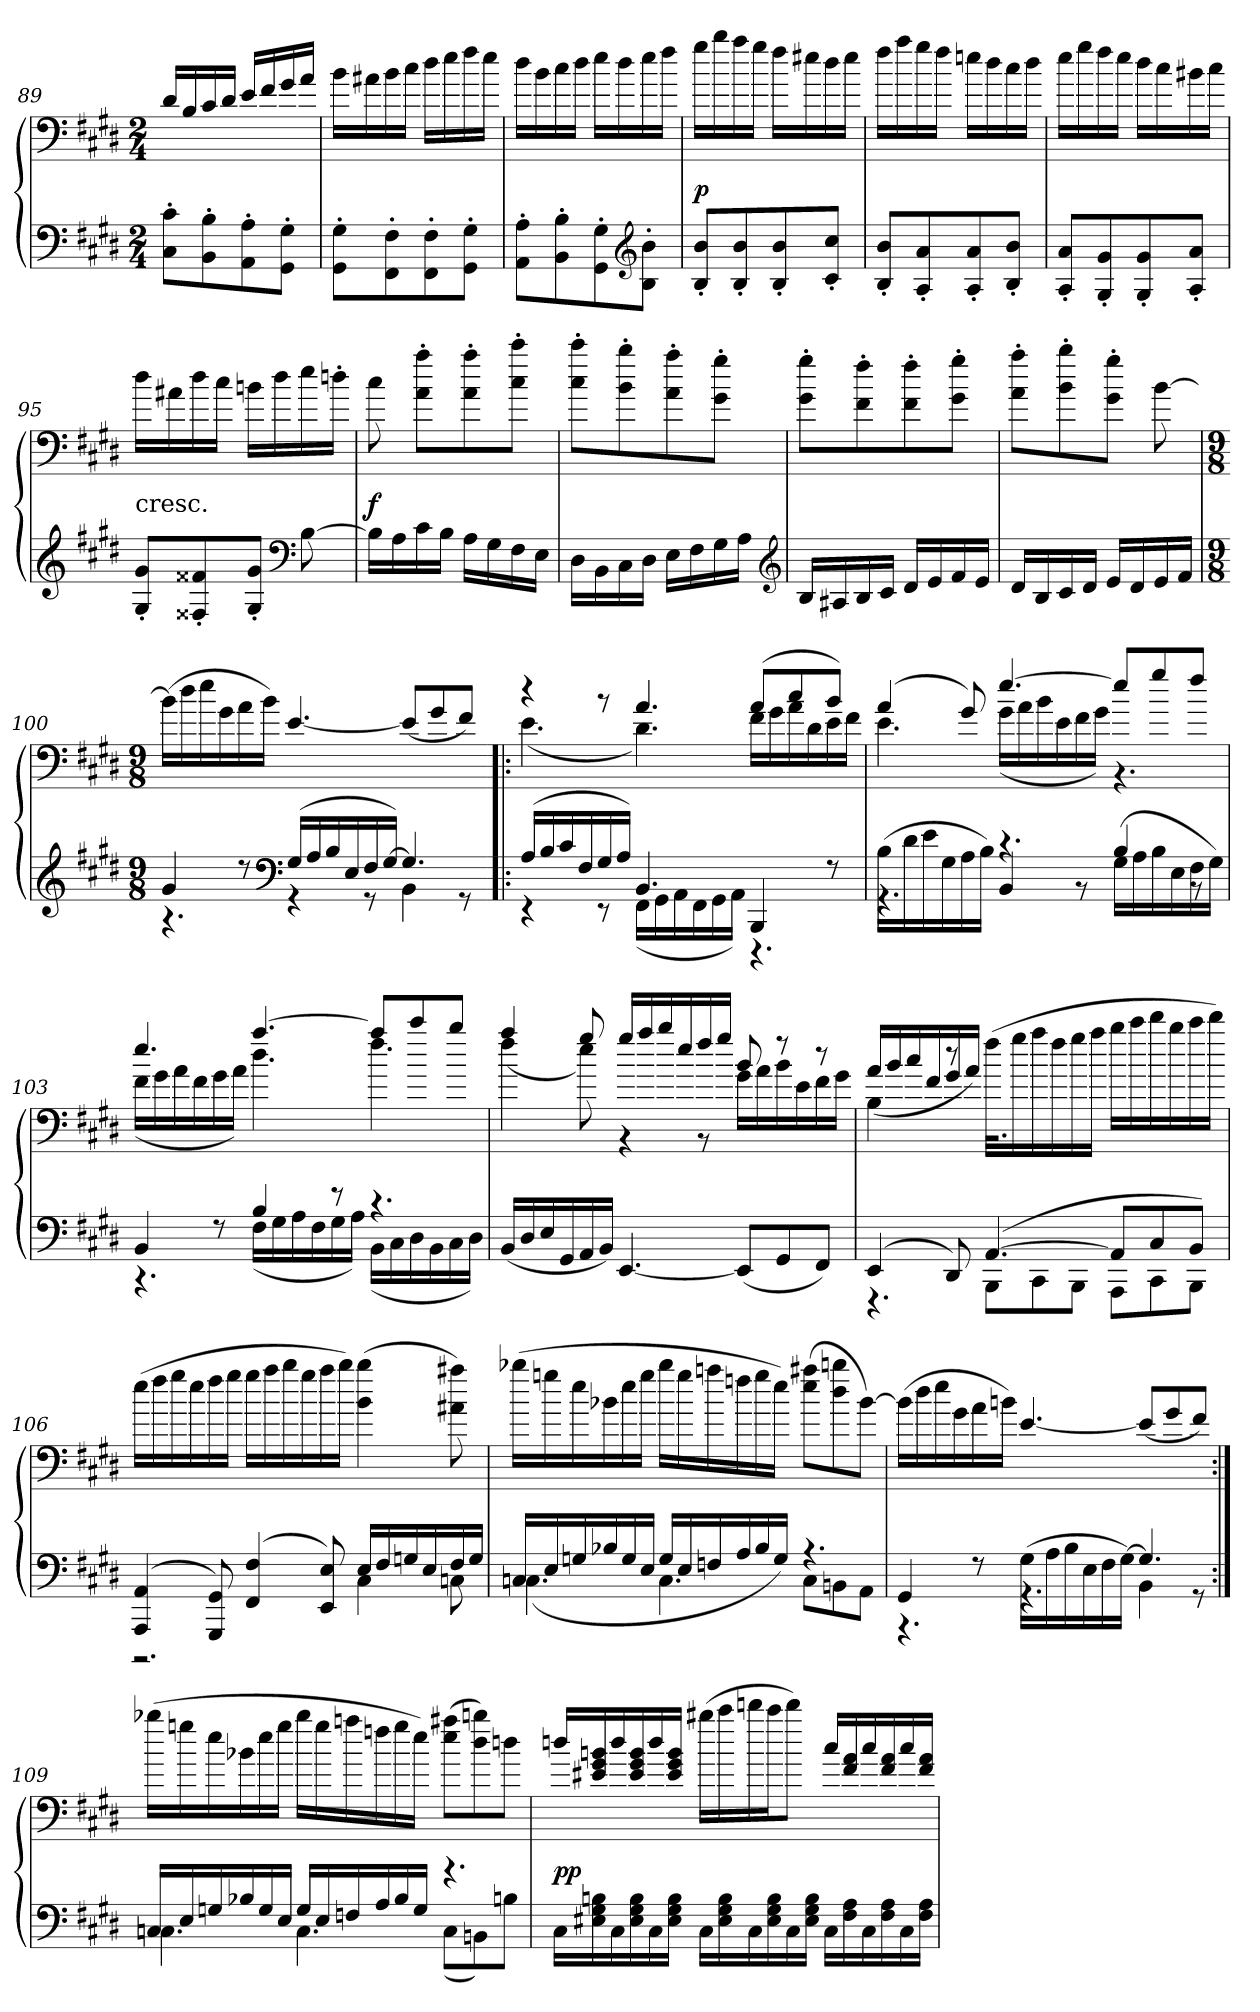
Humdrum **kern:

**kern	**kern	**dynam
*part1	*part1	*part1
*staff2	*staff1	*staff1/2
*clefF4	*clefF4	*
*k[f#c#g#d#]	*k[f#c#g#d#]	*
*E:	*E:	*
*M2/4	*M2/4	*
=89	=89	=89
8C#'\ 8c#'\L	16d#/LL	.
.	16B/	.
8BB'\ 8B'\	16c#/	.
.	16d#/JJ	.
8AA'\ 8A'\	16e/LL	.
.	16f#/	.
8GG#'\ 8G#'\J	16g#/	.
.	16a/JJ	.
=90	=90	=90
8GG#'\ 8G#'\L	16b\LL	.
.	16a#X\	.
8FF#'\ 8F#'\	16b\	.
.	16cc#\JJ	.
8FF#'\ 8F#'\	16dd#\LL	.
.	16ee\	.
8GG#'\ 8G#'\J	16ff#\	.
.	16ee\JJ	.
=91	=91	=91
8AA'\ 8A'\L	16dd#\LL	.
.	16b\	.
8BB'\ 8B'\	16cc#\	.
.	16dd#\JJ	.
8GG#'\ 8G#'\	16ee\LL	.
.	16dd#\	.
*clefG2	*	*
8B'\ 8b'\J	16ee\	.
.	16ff#\JJ	.
=92	=92	=92
8B'/ 8b'/L	16gg#\LL	p
.	16bb\	.
8B'/ 8b'/	16aa\	.
.	16gg#\JJ	.
8B'/ 8b'/	16ff#\LL	.
.	16ee#X\	.
8c#'/ 8cc#'/J	16dd#\	.
.	16ee#\JJ	.
=93	=93	=93
8B'/ 8b'/L	16ff#\LL	.
.	16aa\	.
8A'/ 8a'/	16gg#\	.
.	16ff#\JJ	.
8A'/ 8a'/	16een\LL	.
.	16dd#\	.
8B'/ 8b'/J	16cc#\	.
.	16dd#\JJ	.
=94	=94	=94
8A'/ 8a'/L	16ee\LL	.
.	16gg#\	.
8G#'/ 8g#'/	16ff#\	.
.	16ee\JJ	.
8G#'/ 8g#'/	16dd#\LL	.
.	16cc#\	.
8A'/ 8a'/J	16b#X\	.
.	16cc#\JJ	.
=95	=95	=95
!	!LO:TX:c:t=cresc.	!
8G#'/ 8g#'/L	16dd#\LL	.
.	16a#X\	.
8F##X'/ 8f##X'/	16dd#\	.
.	16cc#\JJ	.
8G#'/ 8g#'/J	16bn\LL	.
.	16dd#\	.
*clefF4	*	*
[8B\	16ee\	.
.	16ddn'\JJ	.
=96	=96	=96
16B\LL]	8cc#\	f
16A\	.	.
16c#\	8a'\ 8aa'\L	.
16B\JJ	.	.
16A\LL	8a'\ 8aa'\	.
16G#\	.	.
16F#\	8cc#'\ 8ccc#'\J	.
16E\JJ	.	.
=97	=97	=97
16D#\LL	8cc#'\ 8ccc#'\L	.
16BB\	.	.
16C#\	8b'\ 8bb'\	.
16D#\JJ	.	.
16E\LL	8a'\ 8aa'\	.
16F#\	.	.
16G#\	8g#'\ 8gg#'\J	.
16A\JJ	.	.
*clefG2	*	*
=98	=98	=98
16B/LL	8g#'\ 8gg#'\L	.
16A#X/	.	.
16B/	8f#'\ 8ff#'\	.
16c#/JJ	.	.
16d#/LL	8f#'\ 8ff#'\	.
16e/	.	.
16f#/	8g#'\ 8gg#'\J	.
16e/JJ	.	.
=99	=99	=99
16d#/LL	8a'\ 8aa'\L	.
16B/	.	.
16c#/	8b'\ 8bb'\	.
16d#/JJ	.	.
16e/LL	8g#'\ 8gg#'\J	.
16d#/	.	.
16e/	[8b\	.
16f#/JJ	.	.
=100	=100	=100
*M9/8	*M9/8	*
*^	*	*
4g#/	4.r	(16b\LL]	.
.	.	16dd#\	.
.	.	16ee\	.
.	.	16g#\	.
8r	.	16a\	.
.	.	16b\JJ)	.
*clefF4	*	*	*
(16G#/LL	4r	[4.e/	.
16A/	.	.	.
16B/	.	.	.
16E/	.	.	.
16F#/	8r	.	.
[16G#/JJ)	.	.	.
4.G#/]	4BB\	(8e/L]	.
.	.	8g#/	.
.	8r	8f#/J)	.
=101!|:	=101!|:	=101!|:	=101!|:
*	*	*^	*
(16A/LL	4r	4r	(4.e\	.
16B/	.	.	.	.
16c#/	.	.	.	.
16F#/	.	.	.	.
16G#/	8r	8r	.	.
16A/JJ)	.	.	.	.
4.BB/	(16FF#\LL	4.a/	4.d#\)	.
.	16GG#\	.	.	.
.	16AA\	.	.	.
.	16FF#\	.	.	.
.	16GG#\	.	.	.
.	16AA\JJ)	.	.	.
4BBB/	4.r	(8a/L	16f#\LL	.
.	.	.	16g#\	.
.	.	8cc#/	16a\	.
.	.	.	16d#\	.
8r	.	8b/J)	16e\	.
.	.	.	16f#\JJ	.
=102	=102	=102	=102	=102
(16B\LL	4.r	(4a/	4.e\	.
16d#\	.	.	.	.
16e\	.	.	.	.
16G#\	.	.	.	.
16A\	.	8g#/)	.	.
16B\JJ)	.	.	.	.
4.r	4BB/	[4.ee/	(16g#\LL	.
.	.	.	16a\	.
.	.	.	16b\	.
.	.	.	16e\	.
.	8r	.	16f#\	.
.	.	.	16g#\JJ)	.
(16G#\LL	4B/	8ee/L]	4.r	.
16A\	.	.	.	.
16B\	.	8gg#/	.	.
16E\	.	.	.	.
16F#\	8r	8ff#/J	.	.
16G#\JJ)	.	.	.	.
=103	=103	=103	=103	=103
4BB/	4.r	4.ee/	(16f#\LL	.
.	.	.	16g#\	.
.	.	.	16a\	.
.	.	.	16f#\	.
8r	.	.	16g#\	.
.	.	.	16a\JJ)	.
4B/	(16F#\LL	[4.aa/	4.dd#\	.
.	16G#\	.	.	.
.	16A\	.	.	.
.	16F#\	.	.	.
8r	16G#\	.	.	.
.	16A\JJ)	.	.	.
4.r	(16BB\LL	8aa/L]	4.ff#\	.
.	16C#\	.	.	.
.	16D#\	8ccc#/	.	.
.	16BB\	.	.	.
.	16C#\	8bb/J	.	.
.	16D#\JJ)	.	.	.
*v	*v	*	*	*
=104	=104	=104	=104
(16BB/LL	4aa/	(4ff#\	.
16D#/	.	.	.
16E/	.	.	.
16GG#/	.	.	.
16AA/	8gg#/	8ee\)	.
16BB/JJ)	.	.	.
[4.EE/	16gg#/LL	4r	.
.	16aa/	.	.
.	16bb/	.	.
.	16ee/	.	.
.	16ff#/	8r	.
.	16gg#/JJ	.	.
(8EE/L]	8b/	16g#\LL	.
.	.	16a\	.
8GG#/	8r	16b\	.
.	.	16e\	.
8FF#/J)	8r	16f#\	.
.	.	16g#\JJ	.
=105	=105	=105	=105
*^	*	*	*
(4EE/	4.r	4B\	(16a/LL	.
.	.	.	16b/	.
.	.	.	16cc#/	.
.	.	.	16f#/	.
8DD#/)	.	8r	16g#/	.
.	.	.	16a/JJ)	.
([4.AA/	8BBB\L	(16ff#\LL	2.r	.
.	.	16gg#\	.	.
.	8CC#\	16aa\	.	.
.	.	16ff#\	.	.
.	8BBB\J	16gg#\	.	.
.	.	16aa\JJ	.	.
8AA/L]	8AAA\L	16bb\LL	.	.
.	.	16ccc#\	.	.
8C#/	8CC#\	16ddd#\	.	.
.	.	16bb\	.	.
8BB/J)	8BBB\J	16ccc#\	.	.
.	.	16ddd#\JJ)	.	.
*	*	*v	*v	*
=106	=106	=106	=106
(4AAA/ 4AA/	2.r	(16ee\LL	.
.	.	16ff#\	.
.	.	16gg#\	.
.	.	16ee\	.
8GGG#/ 8GG#/)	.	16ff#\	.
.	.	16gg#\JJ	.
(4FF#/ 4F#/	.	16gg#\LL	.
.	.	16aa\	.
.	.	16bb\	.
.	.	16gg#\	.
8EE/ 8E/)	.	16aa\	.
.	.	16bb\JJ)	.
16E/LL	4C#\	(4b\ 4bb\	.
16F#/	.	.	.
16Gn/	.	.	.
16E/	.	.	.
16F#/	8Cn\	8a#X\ 8aa#X\)	.
16G/JJ	.	.	.
=107	=107	=107	=107
16Cn/LL	(4.Cn\	(16bb-X\LL	.
16E/	.	16ggn\	.
16Gn/	.	16ee\	.
16B-X/	.	16b-X\	.
16G/	.	16ee\	.
16E/JJ	.	16gg\JJ	.
16G/LL	4.C\	16bb-\LL	.
16E/	.	16gg\	.
16Fn/	.	16aan\	.
16A/	.	16ffn\	.
16B-/	.	16gg\	.
16G/JJ)	.	16ee\JJ)	.
4.r	8C\L	(8ee\ 8aa#X\L	.
.	8BBn\	8dd#\ 8bbn\	.
.	8AA\J	[8b-\J)	.
=108	=108	=108	=108
4GG#/	4.r	(16b-\LL]	.
.	.	16dd#\	.
.	.	16ee\	.
.	.	16g#\	.
8r	.	16a\	.
.	.	16bn\JJ)	.
(16G#\LL	4.r	[4.e/	.
16A\	.	.	.
16B\	.	.	.
16E\	.	.	.
16F#\	.	.	.
[16G#\JJ)	.	.	.
4.G#/]	4BB\	(8e/L]	.
.	.	8g#/	.
.	8r	8f#/J)	.
=109:|!	=109:|!	=109:|!	=109:|!
16Cn/LL	4.Cn\	(16bb-X\LL	.
16E/	.	16ggn\	.
16Gn/	.	16ee\	.
16B-X/	.	16b-X\	.
16G/	.	16ee\	.
16E/JJ	.	16gg\JJ	.
16G/LL	4.C\	16bb-\LL	.
16E/	.	16gg\	.
16Fn/	.	16aan\	.
16A/	.	16ffn\	.
16B-/	.	16gg\	.
16G/JJ	.	16ee\JJ)	.
4.r	(8C\L	(8ee\ 8aa#X\L	.
.	8BBn\)	8dd#\ 8bbn\)	.
.	8Bn\J	8ddn\J	.
*v	*v	*	*
=110	=110	=110
16C#\LL	16ddn/LL	pp
16E#X\ 16G#\ 16Bn\	16e#X/ 16g#/ 16bn/	.
16C#\	16dd/	.
16E#\ 16G#\ 16B\	16e#/ 16g#/ 16b/	.
16C#\	16dd/	.
16E#\ 16G#\ 16B\JJ	16e#/ 16g#/ 16b/JJ	.
16C#\LL	(16bb#X\LL	.
16E#\ 16G#\ 16B\	16ccc#\	.
16C#\	16dddn\	.
16E#\ 16G#\ 16B\	16ccc#\J	.
16C#\	8ddd\J)	.
16E#\ 16G#\ 16B\JJ	.	.
16C#\LL	16cc#/LL	.
16F#\ 16A\	16f#/ 16a/	.
16C#\	16cc#/	.
16F#\ 16A\	16f#/ 16a/	.
16C#\	16cc#/	.
16F#\ 16A\JJ	16f#/ 16a/JJ	.
=	=	=
*-	*-	*-
